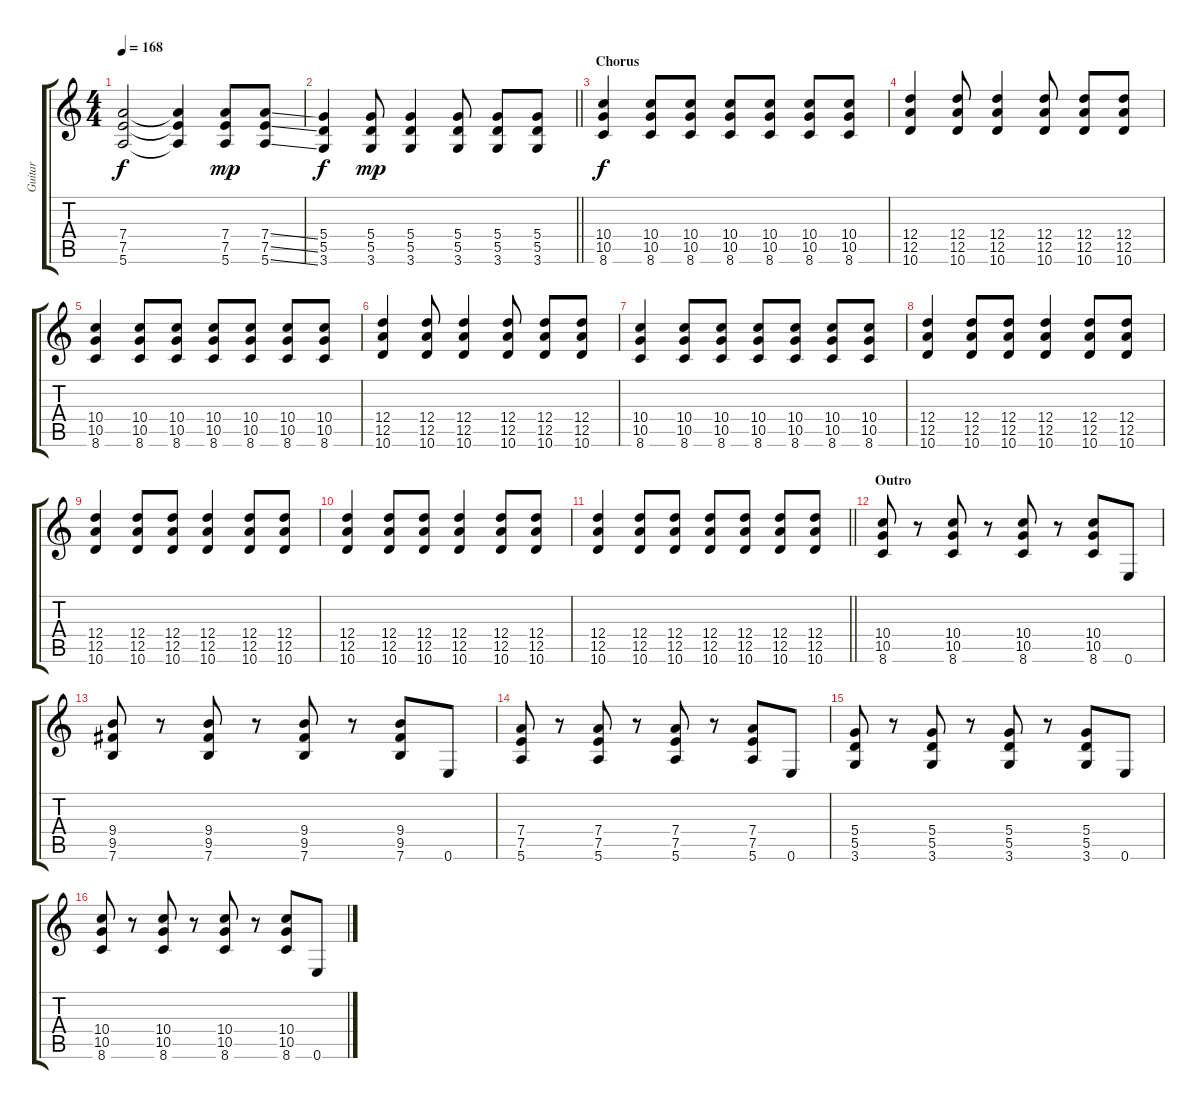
\track ("Guitar" "Guitar") {instrument overdrivenguitar}
\staff {score tabs}
\tuning (E4 B3 G3 D3 A2 E2) {hide}
\ts (4 4)
\tempo 168
\clef g2
\ks c
(7.4 7.5 5.6).2{dy f} (7.4{t} 7.5{t} 5.6{t}).4 (7.4 7.5 5.6).8{dy mp} (7.4{ss} 7.5{ss} 5.6{ss}).8 |
\barLineRight lightlight
(5.4 5.5 3.6).4{dy f} (5.4 5.5 3.6).8{dy mp} (5.4 5.5 3.6).4 (5.4 5.5 3.6).8 (5.4 5.5 3.6).8 (5.4 5.5 3.6).8 |
\section ("" "Chorus")
(10.4 10.5 8.6).4{dy f} (10.4 10.5 8.6).8 (10.4 10.5 8.6).8 (10.4 10.5 8.6).8 (10.4 10.5 8.6).8 (10.4 10.5 8.6).8 (10.4 10.5 8.6).8 |
(12.4 12.5 10.6).4 (12.4 12.5 10.6).8 (12.4 12.5 10.6).4 (12.4 12.5 10.6).8 (12.4 12.5 10.6).8 (12.4 12.5 10.6).8 |
(10.4 10.5 8.6).4 (10.4 10.5 8.6).8 (10.4 10.5 8.6).8 (10.4 10.5 8.6).8 (10.4 10.5 8.6).8 (10.4 10.5 8.6).8 (10.4 10.5 8.6).8 |
(12.4 12.5 10.6).4 (12.4 12.5 10.6).8 (12.4 12.5 10.6).4 (12.4 12.5 10.6).8 (12.4 12.5 10.6).8 (12.4 12.5 10.6).8 |
(10.4 10.5 8.6).4 (10.4 10.5 8.6).8 (10.4 10.5 8.6).8 (10.4 10.5 8.6).8 (10.4 10.5 8.6).8 (10.4 10.5 8.6).8 (10.4 10.5 8.6).8 |
(12.4 12.5 10.6).4 (12.4 12.5 10.6).8 (12.4 12.5 10.6).8 (12.4 12.5 10.6).4 (12.4 12.5 10.6).8 (12.4 12.5 10.6).8 |
(12.4 12.5 10.6).4 (12.4 12.5 10.6).8 (12.4 12.5 10.6).8 (12.4 12.5 10.6).4 (12.4 12.5 10.6).8 (12.4 12.5 10.6).8 |
(12.4 12.5 10.6).4 (12.4 12.5 10.6).8 (12.4 12.5 10.6).8 (12.4 12.5 10.6).4 (12.4 12.5 10.6).8 (12.4 12.5 10.6).8 |
\barLineRight lightlight
(12.4 12.5 10.6).4 (12.4 12.5 10.6).8 (12.4 12.5 10.6).8 (12.4 12.5 10.6).8 (12.4 12.5 10.6).8 (12.4 12.5 10.6).8 (12.4 12.5 10.6).8 |
\section ("" "Outro")
(10.4 10.5 8.6).8 r.8 (10.4 10.5 8.6).8 r.8 (10.4 10.5 8.6).8 r.8 (10.4 10.5 8.6).8 0.6.8 |
(9.4 9.5 7.6).8 r.8 (9.4 9.5 7.6).8 r.8 (9.4 9.5 7.6).8 r.8 (9.4 9.5 7.6).8 0.6.8 |
(7.4 7.5 5.6).8 r.8 (7.4 7.5 5.6).8 r.8 (7.4 7.5 5.6).8 r.8 (7.4 7.5 5.6).8 0.6.8 |
(5.4 5.5 3.6).8 r.8 (5.4 5.5 3.6).8 r.8 (5.4 5.5 3.6).8 r.8 (5.4 5.5 3.6).8 0.6.8 |
(10.4 10.5 8.6).8 r.8 (10.4 10.5 8.6).8 r.8 (10.4 10.5 8.6).8 r.8 (10.4 10.5 8.6).8 0.6.8
